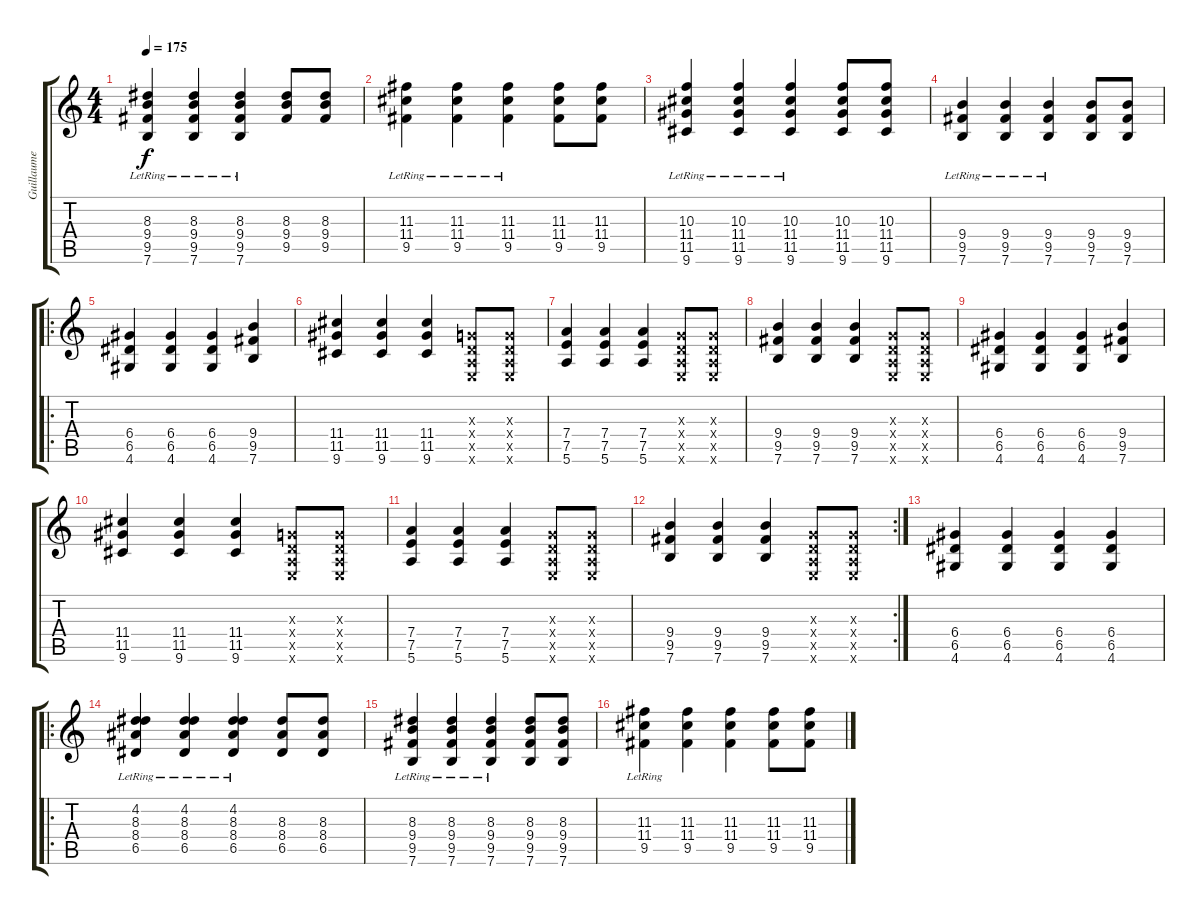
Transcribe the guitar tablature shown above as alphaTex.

\track ("Guillaume" "Guillaume") {instrument distortionguitar}
\staff {score tabs}
\tuning (E4 B3 G3 D3 A2 E2) {hide}
\ts (4 4)
\tempo 175
\clef g2
\ks c
(8.3{lr} 9.4{lr} 9.5{lr} 7.6{lr}).4{dy f} (8.3{lr} 9.4{lr} 9.5{lr} 7.6{lr}).4 (8.3{lr} 9.4{lr} 9.5{lr} 7.6{lr}).4 (8.3 9.4 9.5).8 (8.3 9.4 9.5).8 |
(11.3{lr} 11.4{lr} 9.5{lr}).4 (11.3{lr} 11.4{lr} 9.5{lr}).4 (11.3{lr} 11.4{lr} 9.5{lr}).4 (11.3 11.4 9.5).8 (11.3 11.4 9.5).8 |
(10.3{lr} 11.4{lr} 11.5{lr} 9.6{lr}).4 (10.3{lr} 11.4{lr} 11.5{lr} 9.6{lr}).4 (10.3{lr} 11.4{lr} 11.5{lr} 9.6{lr}).4 (10.3 11.4 11.5 9.6).8 (10.3 11.4 11.5 9.6).8 |
(9.4{lr} 9.5{lr} 7.6{lr}).4 (9.4{lr} 9.5{lr} 7.6{lr}).4 (9.4{lr} 9.5{lr} 7.6{lr}).4 (9.4 9.5 7.6).8 (9.4 9.5 7.6).8 |
\ro
(6.4 6.5 4.6).4{instrument distortionguitar} (6.4 6.5 4.6).4 (6.4 6.5 4.6).4 (9.4 9.5 7.6).4 |
(11.4 11.5 9.6).4 (11.4 11.5 9.6).4 (11.4 11.5 9.6).4 (0.3{x} 0.4{x} 0.5{x} 0.6{x}).8 (0.3{x} 0.4{x} 0.5{x} 0.6{x}).8 |
(7.4 7.5 5.6).4 (7.4 7.5 5.6).4 (7.4 7.5 5.6).4 (0.3{x} 0.4{x} 0.5{x} 0.6{x}).8 (0.3{x} 0.4{x} 0.5{x} 0.6{x}).8 |
(9.4 9.5 7.6).4 (9.4 9.5 7.6).4 (9.4 9.5 7.6).4 (0.3{x} 0.4{x} 0.5{x} 0.6{x}).8 (0.3{x} 0.4{x} 0.5{x} 0.6{x}).8 |
(6.4 6.5 4.6).4 (6.4 6.5 4.6).4 (6.4 6.5 4.6).4 (9.4 9.5 7.6).4 |
(11.4 11.5 9.6).4 (11.4 11.5 9.6).4 (11.4 11.5 9.6).4 (0.3{x} 0.4{x} 0.5{x} 0.6{x}).8 (0.3{x} 0.4{x} 0.5{x} 0.6{x}).8 |
(7.4 7.5 5.6).4 (7.4 7.5 5.6).4 (7.4 7.5 5.6).4 (0.3{x} 0.4{x} 0.5{x} 0.6{x}).8 (0.3{x} 0.4{x} 0.5{x} 0.6{x}).8 |
\rc 2
(9.4 9.5 7.6).4 (9.4 9.5 7.6).4 (9.4 9.5 7.6).4 (0.3{x} 0.4{x} 0.5{x} 0.6{x}).8 (0.3{x} 0.4{x} 0.5{x} 0.6{x}).8 |
(6.4 6.5 4.6).4 (6.4 6.5 4.6).4 (6.4 6.5 4.6).4 (6.4 6.5 4.6).4 |
\ro
(4.2{lr} 8.3 8.4 6.5).4{instrument distortionguitar} (4.2{lr} 8.3 8.4 6.5).4 (4.2{lr} 8.3 8.4 6.5).4 (8.3 8.4 6.5).8 (8.3 8.4 6.5).8 |
(8.3{lr} 9.4 9.5 7.6).4 (8.3{lr} 9.4 9.5 7.6).4 (8.3{lr} 9.4 9.5 7.6).4 (8.3 9.4 9.5 7.6).8 (8.3 9.4 9.5 7.6).8 |
(11.3{lr} 11.4 9.5).4 (11.3 11.4 9.5).4 (11.3 11.4 9.5).4 (11.3 11.4 9.5).8 (11.3 11.4 9.5).8
